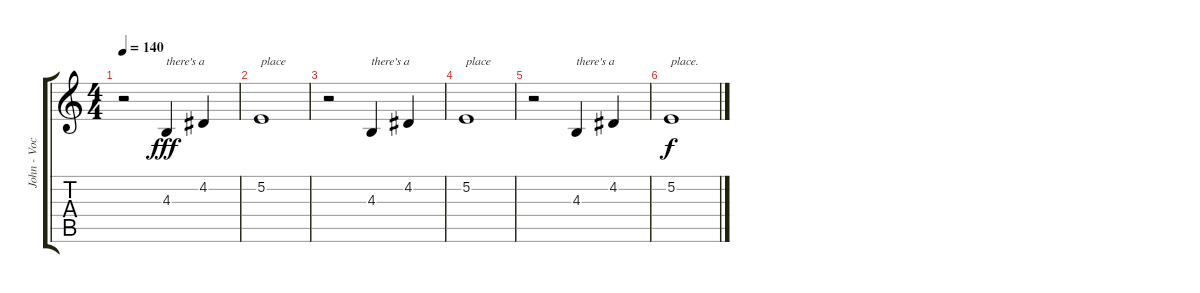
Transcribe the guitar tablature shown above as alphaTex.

\track ("John - Vocal" "John - Voc") {instrument tenorsax}
\staff {score tabs}
\tuning (E4 B3 G3 D3 A2 E2) {hide}
\ts (4 4)
\tempo 140
\clef g2
\ks c
r.2{dy fff volume 11} 4.3.4{txt "there's a"} 4.2.4 |
5.2.1{txt "place"} |
r.2{volume 9} 4.3.4{txt "there's a"} 4.2.4 |
5.2.1{txt "place"} |
r.2{volume 5} 4.3.4{txt "there's a"} 4.2.4 |
5.2.1{txt "place." dy f}
